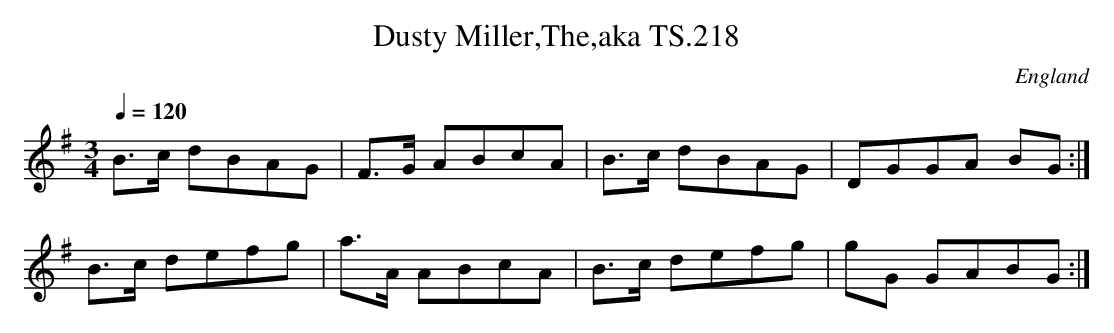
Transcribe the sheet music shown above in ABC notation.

X:1
T:Dusty Miller,The,aka TS.218
M:3/4
L:1/8
Q:1/4=120
O:England
notC:Untitled in ms.
K:G major
B>c dBAG|F>G ABcA|B>c dBAG|DGGA BG:|!
B>c defg|a>A ABcA|B>c defg|gG GABG:|]
